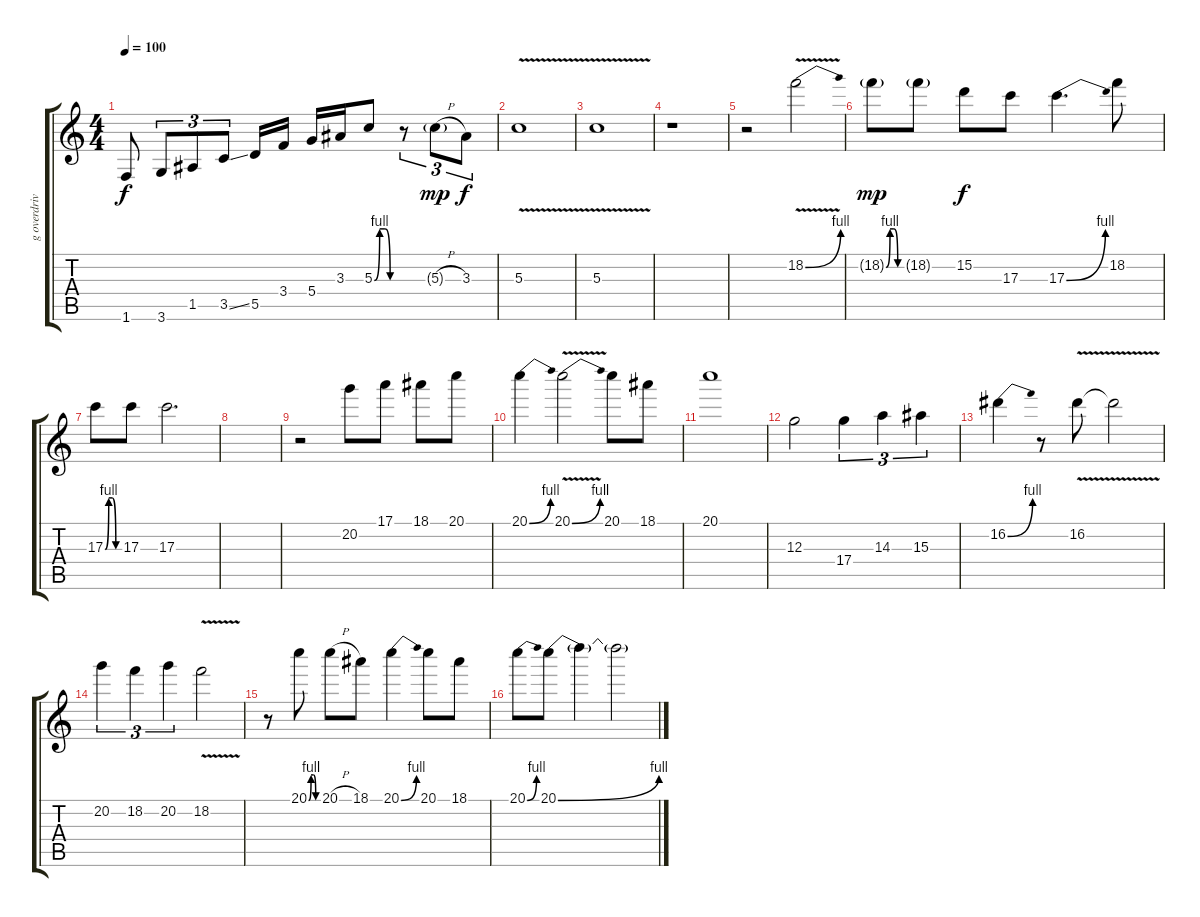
\track ("g overdrive" "g overdriv") {instrument distortionguitar}
\staff {score tabs}
\tuning (E4 B3 G3 D3 A2 E2) {hide}
\ts (4 4)
\tempo 100
\clef g2
\ks c
1.6.8{dy f} 3.6.8{tu (3 2)} 1.5.8{tu (3 2)} 3.5{ss}.8{tu (3 2)} 5.5.16 3.4.16 5.4.16 3.3.16 5.3{be (custom 0 0 15 4 30 4 45 0 60 0)}.8 r.8{tu (3 2)} 5.3{h g}.8{tu (3 2) dy mp} 3.3.8{tu (3 2) dy f} |
5.3{v}.1 |
5.3{v}.1 |
r.1 |
r.2 18.2{be (bend 0 0 60 4) v}.2 |
18.2{be (custom 0 0 15 4 30 4 45 0 60 0) g}.8{dy mp} 18.2{g}.8 15.2.8{dy f} 17.3.8 17.3{be (bend 0 0 60 4)}.4{d} 18.2.8 |
17.3{be (custom 0 0 15 4 30 4 45 0 60 0)}.8 17.3.8 17.3.2{d} |
|
r.2 20.2.8 17.1.8 18.1.8 20.1.8 |
20.1{be (bend 0 0 60 4)}.4 20.1{be (bend 0 0 60 4) v}.2 20.1.8 18.1.8 |
20.1.1 |
12.3.2 17.4.4{tu (3 2)} 14.3.4{tu (3 2)} 15.3.4{tu (3 2)} |
16.2{be (bend 0 0 60 4)}.4 r.8 16.2{v}.8 16.2{t}.2 |
20.2.4{tu (3 2)} 18.2.4{tu (3 2)} 20.2.4{tu (3 2)} 18.2{v}.2 |
r.8 20.1{be (custom 0 0 15 4 30 4 45 0 60 0)}.8 20.1{h}.8 18.1.8 20.1{be (bend 0 0 60 4)}.4 20.1.8 18.1.8 |
20.1{be (bend 0 0 60 4)}.8 20.1{be (bend 0 0 60 4)}.8 20.1{t}.4 20.1{t}.2
